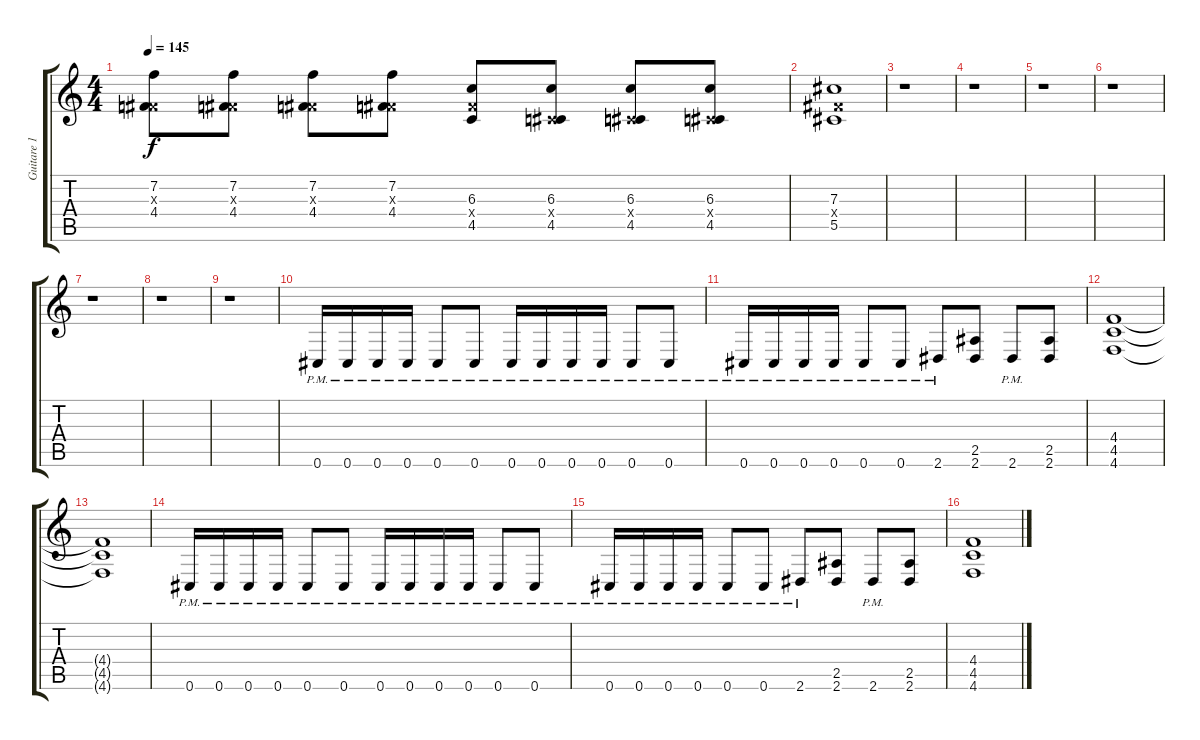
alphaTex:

\track ("Guitare 1" "Guitare 1") {instrument distortionguitar}
\staff {score tabs}
\tuning (Eb4 Bb3 Gb3 Db3 Ab2 Db2) {hide}
\ts (4 4)
\tempo 145
\clef g2
\ks c
(7.2 0.3{x} 4.4).8{dy f} (7.2 0.3{x} 4.4).8 (7.2 0.3{x} 4.4).8 (7.2 0.3{x} 4.4).8 (6.3 4.4{x} 4.5).8 (6.3 0.4{x} 4.5).8 (6.3 0.4{x} 4.5).8 (6.3 0.4{x} 4.5).8 |
\section ("" "")
(7.3 5.4{x} 5.5).1{volume 0} |
r.1 |
r.1 |
r.1 |
r.1 |
r.1 |
r.1 |
r.1 |
\section ("" "")
0.6{pm}.16{volume 14} 0.6{pm}.16 0.6{pm}.16 0.6{pm}.16 0.6{pm}.8 0.6{pm}.8 0.6{pm}.16 0.6{pm}.16 0.6{pm}.16 0.6{pm}.16 0.6{pm}.8 0.6{pm}.8 |
0.6{pm}.16 0.6{pm}.16 0.6{pm}.16 0.6{pm}.16 0.6{pm}.8 0.6{pm}.8 2.6{pm}.8 (2.5 2.6).8 2.6{pm}.8 (2.5 2.6).8 |
(4.4 4.5 4.6).1 |
(4.4{t} 4.5{t} 4.6{t}).1 |
0.6{pm}.16 0.6{pm}.16 0.6{pm}.16 0.6{pm}.16 0.6{pm}.8 0.6{pm}.8 0.6{pm}.16 0.6{pm}.16 0.6{pm}.16 0.6{pm}.16 0.6{pm}.8 0.6{pm}.8 |
0.6{pm}.16 0.6{pm}.16 0.6{pm}.16 0.6{pm}.16 0.6{pm}.8 0.6{pm}.8 2.6{pm}.8 (2.5 2.6).8 2.6{pm}.8 (2.5 2.6).8 |
(4.4 4.5 4.6).1
